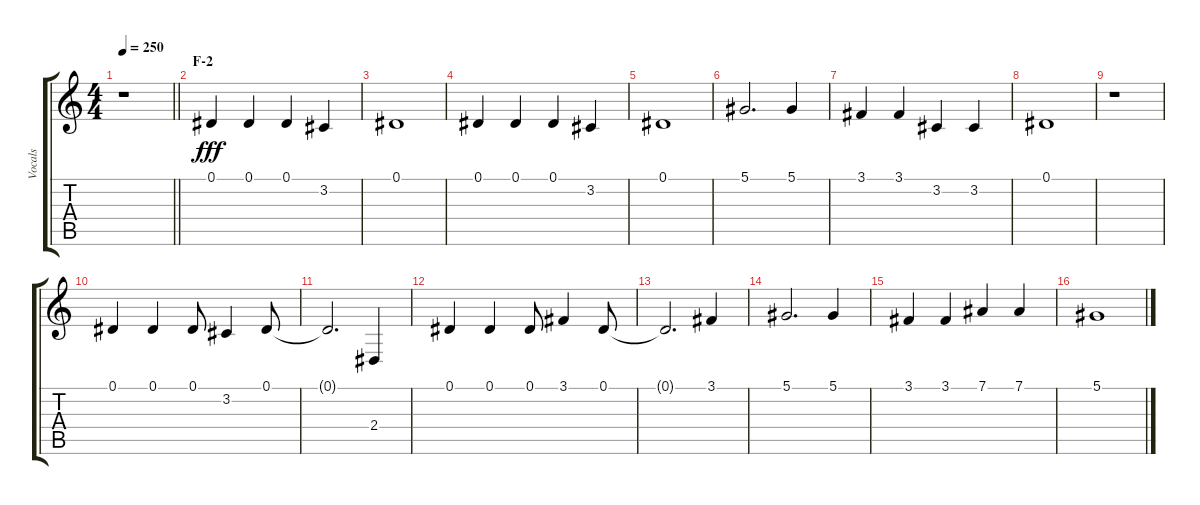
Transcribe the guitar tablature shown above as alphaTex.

\track ("Vocals" "Vocals") {instrument voiceoohs}
\staff {score tabs}
\tuning (Eb4 Bb3 Gb3 Db3 Ab2 Eb2) {hide}
\ts (4 4)
\tempo 250
\clef g2
\barLineRight lightlight
\ks c
r.1{dy fff} |
\section ("" "F-2")
0.1.4 0.1.4 0.1.4 3.2.4 |
0.1.1 |
0.1.4 0.1.4 0.1.4 3.2.4 |
0.1.1 |
5.1.2{d} 5.1.4 |
3.1.4 3.1.4 3.2.4 3.2.4 |
0.1.1 |
r.1 |
0.1.4 0.1.4 0.1.8 3.2.4 0.1.8 |
0.1{t}.2{d} 2.4.4 |
0.1.4 0.1.4 0.1.8 3.1.4 0.1.8 |
0.1{t}.2{d} 3.1.4 |
5.1.2{d} 5.1.4 |
3.1.4 3.1.4 7.1.4 7.1.4 |
5.1.1
